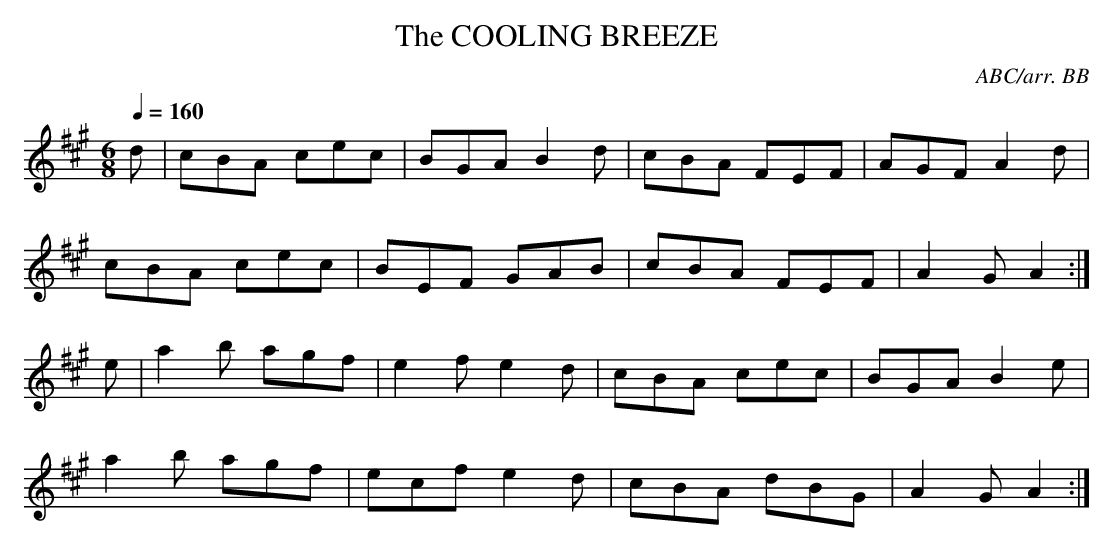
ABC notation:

X:1
T:COOLING BREEZE, The
C:ABC/arr. BB
Q:1/4=160
M:6/8
L:1/8
K:A
d|cBA cec|BGA B2d|cBA FEF|AGF A2d|
cBA cec|BEF GAB|cBA FEF|A2G A2 :|
e|a2b agf|e2f e2d|cBA cec|BGA B2e|
a2b agf|ecf e2d|cBA dBG|A2G A2 :|
